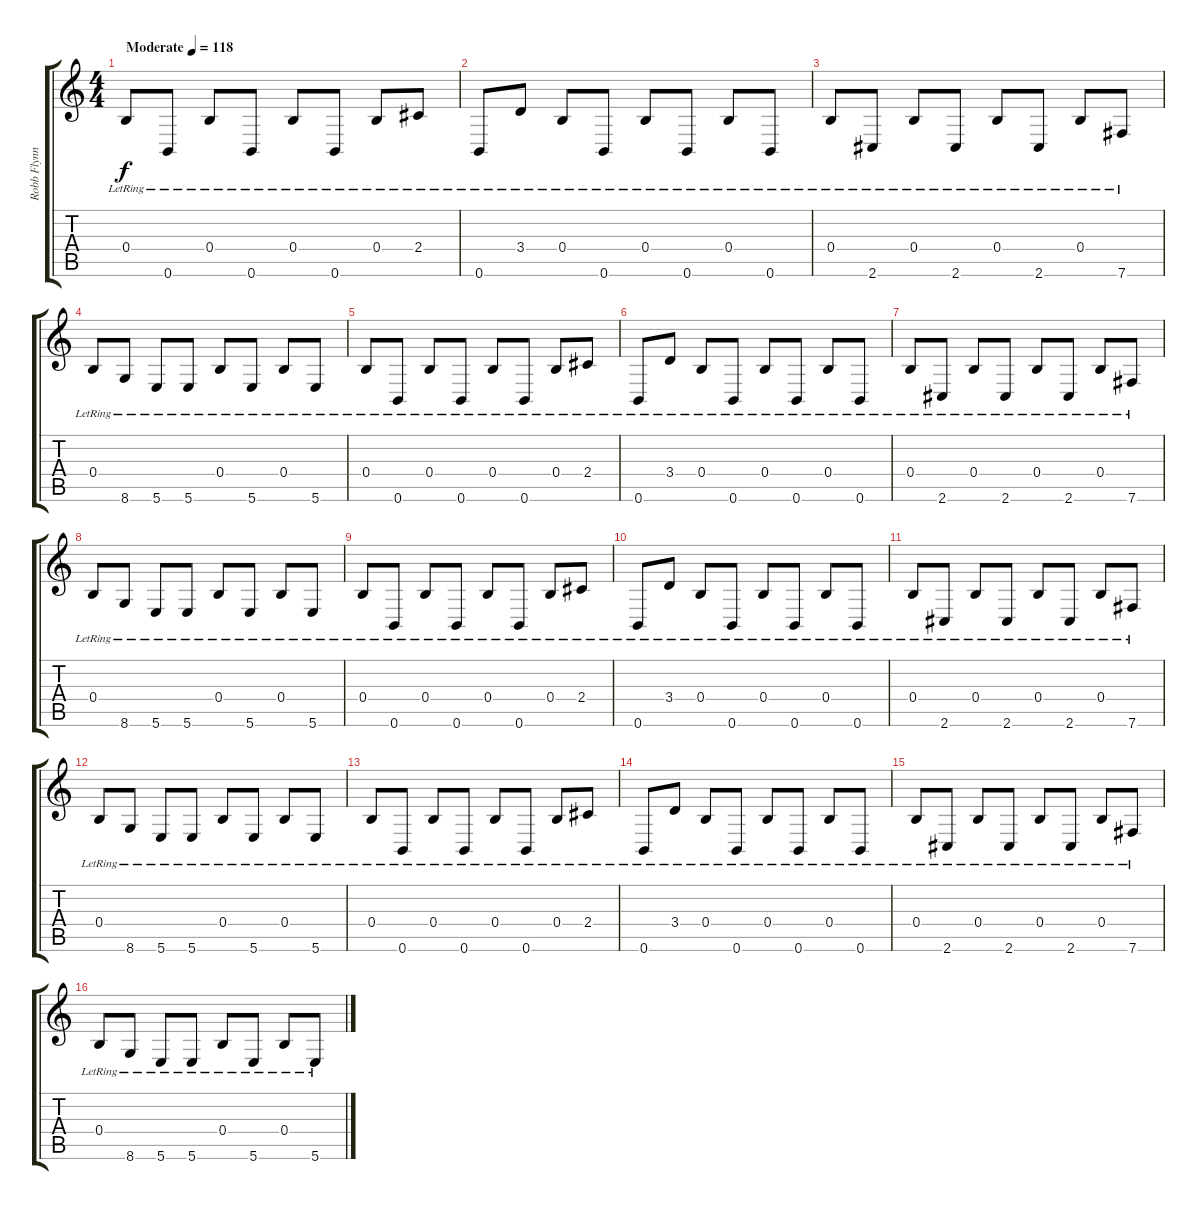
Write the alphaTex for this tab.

\track ("Robb Flynn" "Robb Flynn") {instrument electricguitarclean}
\staff {score tabs}
\tuning (Db4 Ab3 E3 B2 Gb2 B1) {hide}
\ts (4 4)
\tempo (118 "Moderate")
\clef g2
\ks c
0.4{lr}.8{dy f instrument electricguitarclean} 0.6{lr}.8 0.4{lr}.8 0.6{lr}.8 0.4{lr}.8 0.6{lr}.8 0.4{lr}.8 2.4{lr}.8 |
0.6{lr}.8 3.4{lr}.8 0.4{lr}.8 0.6{lr}.8 0.4{lr}.8 0.6{lr}.8 0.4{lr}.8 0.6{lr}.8 |
0.4{lr}.8 2.6{lr}.8 0.4{lr}.8 2.6{lr}.8 0.4{lr}.8 2.6{lr}.8 0.4{lr}.8 7.6{lr}.8 |
0.4{lr}.8 8.6{lr}.8 5.6{lr}.8 5.6{lr}.8 0.4{lr}.8 5.6{lr}.8 0.4{lr}.8 5.6{lr}.8 |
0.4{lr}.8 0.6{lr}.8 0.4{lr}.8 0.6{lr}.8 0.4{lr}.8 0.6{lr}.8 0.4{lr}.8 2.4{lr}.8 |
0.6{lr}.8 3.4{lr}.8 0.4{lr}.8 0.6{lr}.8 0.4{lr}.8 0.6{lr}.8 0.4{lr}.8 0.6{lr}.8 |
0.4{lr}.8 2.6{lr}.8 0.4{lr}.8 2.6{lr}.8 0.4{lr}.8 2.6{lr}.8 0.4{lr}.8 7.6{lr}.8 |
0.4{lr}.8 8.6{lr}.8 5.6{lr}.8 5.6{lr}.8 0.4{lr}.8 5.6{lr}.8 0.4{lr}.8 5.6{lr}.8 |
0.4{lr}.8 0.6{lr}.8 0.4{lr}.8 0.6{lr}.8 0.4{lr}.8 0.6{lr}.8 0.4{lr}.8 2.4{lr}.8 |
0.6{lr}.8 3.4{lr}.8 0.4{lr}.8 0.6{lr}.8 0.4{lr}.8 0.6{lr}.8 0.4{lr}.8 0.6{lr}.8 |
0.4{lr}.8 2.6{lr}.8 0.4{lr}.8 2.6{lr}.8 0.4{lr}.8 2.6{lr}.8 0.4{lr}.8 7.6{lr}.8 |
0.4{lr}.8 8.6{lr}.8 5.6{lr}.8 5.6{lr}.8 0.4{lr}.8 5.6{lr}.8 0.4{lr}.8 5.6{lr}.8 |
0.4{lr}.8 0.6{lr}.8 0.4{lr}.8 0.6{lr}.8 0.4{lr}.8 0.6{lr}.8 0.4{lr}.8 2.4{lr}.8 |
0.6{lr}.8 3.4{lr}.8 0.4{lr}.8 0.6{lr}.8 0.4{lr}.8 0.6{lr}.8 0.4{lr}.8 0.6{lr}.8 |
0.4{lr}.8 2.6{lr}.8 0.4{lr}.8 2.6{lr}.8 0.4{lr}.8 2.6{lr}.8 0.4{lr}.8 7.6{lr}.8 |
0.4{lr}.8 8.6{lr}.8 5.6{lr}.8 5.6{lr}.8 0.4{lr}.8 5.6{lr}.8 0.4{lr}.8 5.6{lr}.8
